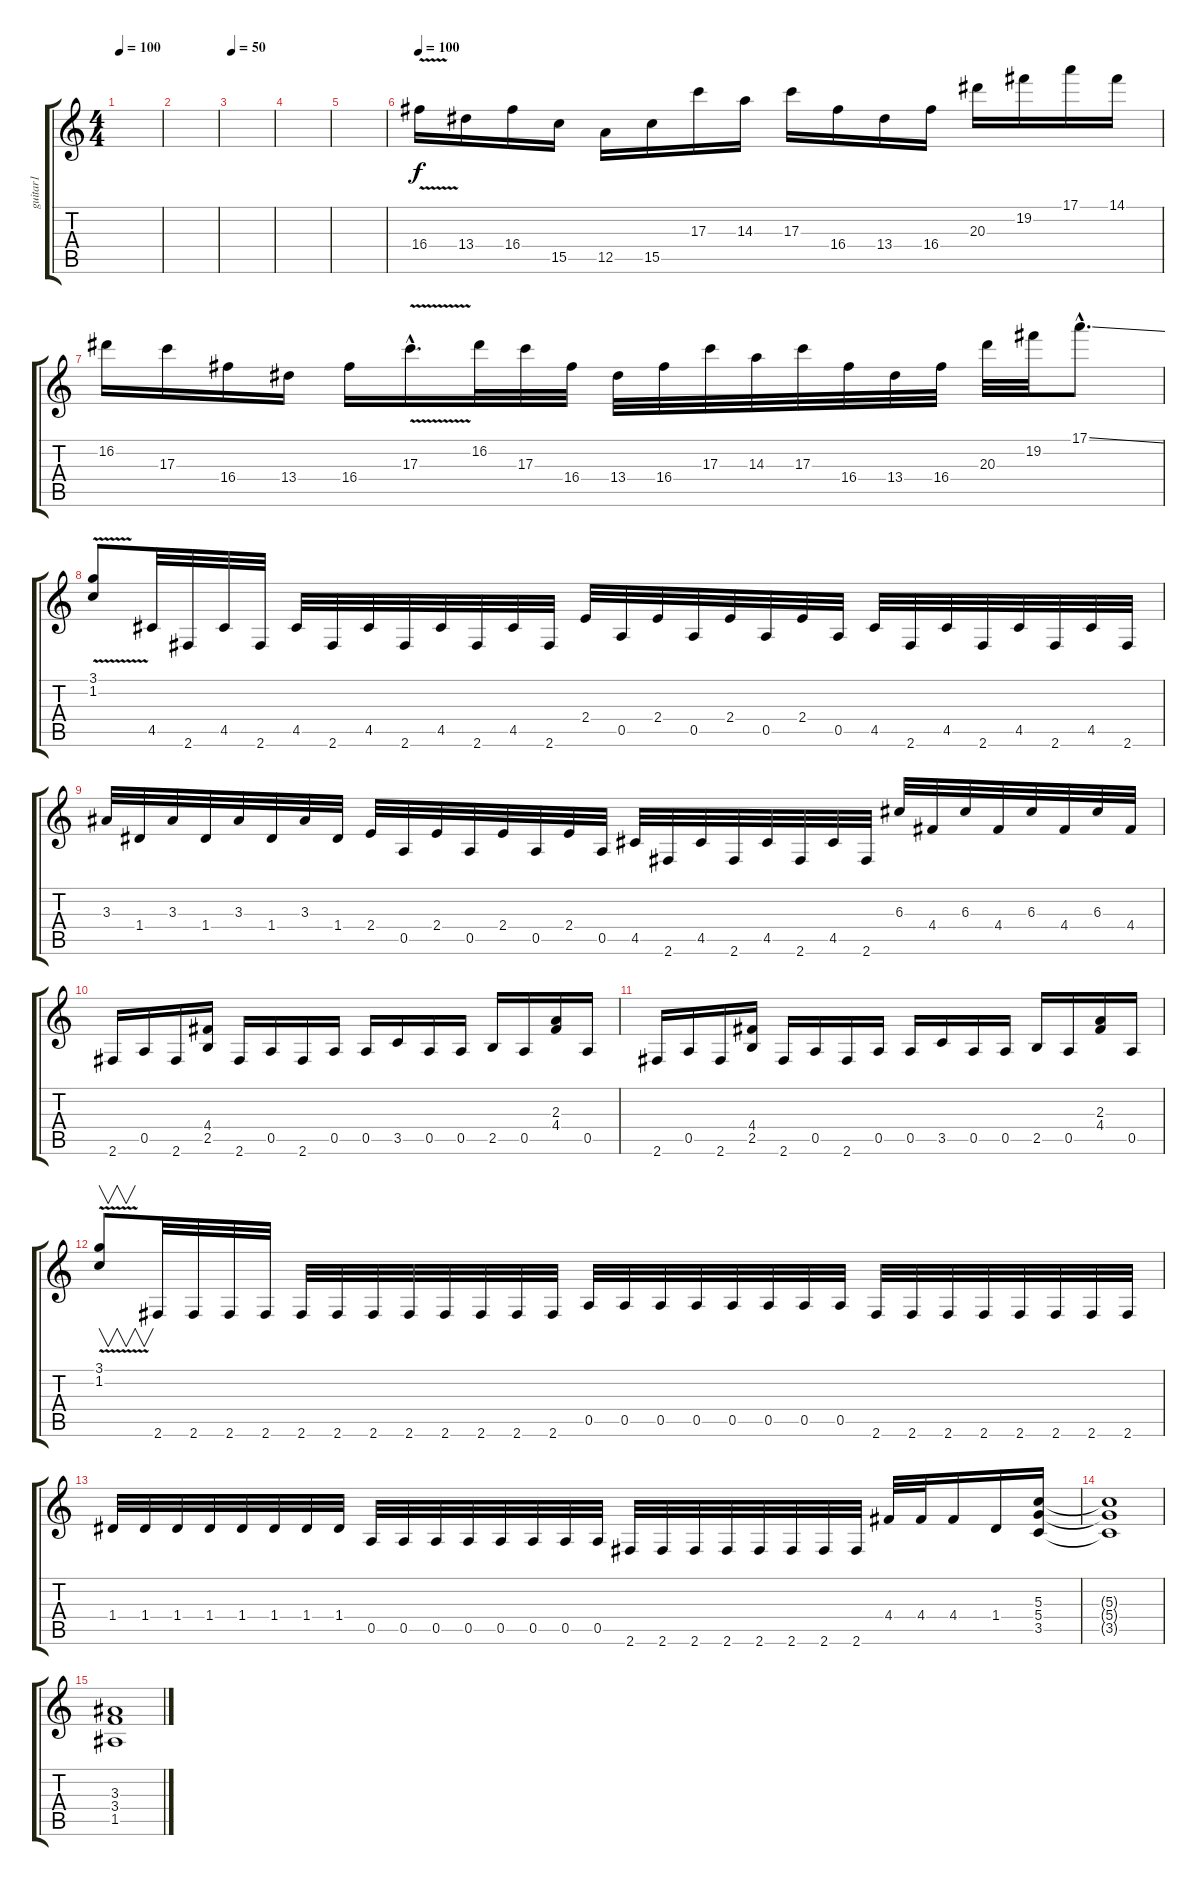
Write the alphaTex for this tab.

\track ("guitar1" "guitar1") {instrument acousticguitarsteel}
\staff {score tabs}
\tuning (E4 B3 G3 D3 A2 E2) {hide}
\ts (4 4)
\tempo 100
\clef g2
\ks c
|
|
\tempo 50
|
|
|
\tempo 100
16.4{v}.16{instrument distortionguitar} 13.4.16 16.4.16 15.5.16 12.5.16 15.5.16 17.3.16 14.3.16 17.3.16 16.4.16 13.4.16 16.4.16 20.3.16 19.2.16 17.1.16 14.1.16 |
16.2.16 17.3.16 16.4.16 13.4.16 16.4.16 17.3{v hac}.16{d} 16.2.32 17.3.32 16.4.32 13.4.32 16.4.32 17.3.32 14.3.32 17.3.32 16.4.32 13.4.32 16.4.32 20.3.32 19.2.32 17.1{ss hac}.8{d} |
(3.1 1.2{v}).8 4.5.32 2.6.32 4.5.32 2.6.32 4.5.32 2.6.32 4.5.32 2.6.32 4.5.32 2.6.32 4.5.32 2.6.32 2.4.32 0.5.32 2.4.32 0.5.32 2.4.32 0.5.32 2.4.32 0.5.32 4.5.32 2.6.32 4.5.32 2.6.32 4.5.32 2.6.32 4.5.32 2.6.32 |
3.3.32 1.4.32 3.3.32 1.4.32 3.3.32 1.4.32 3.3.32 1.4.32 2.4.32 0.5.32 2.4.32 0.5.32 2.4.32 0.5.32 2.4.32 0.5.32 4.5.32 2.6.32 4.5.32 2.6.32 4.5.32 2.6.32 4.5.32 2.6.32 6.3.32 4.4.32 6.3.32 4.4.32 6.3.32 4.4.32 6.3.32 4.4.32 |
2.6.16 0.5.16 2.6.16 (4.4 2.5).16 2.6.16 0.5.16 2.6.16 0.5.16 0.5.16 3.5.16 0.5.16 0.5.16 2.5.16 0.5.16 (2.3 4.4).16 0.5.16 |
2.6.16 0.5.16 2.6.16 (4.4 2.5).16 2.6.16 0.5.16 2.6.16 0.5.16 0.5.16 3.5.16 0.5.16 0.5.16 2.5.16 0.5.16 (2.3 4.4).16 0.5.16 |
(3.1 1.2{v}).8{v} 2.6.32 2.6.32 2.6.32 2.6.32 2.6.32 2.6.32 2.6.32 2.6.32 2.6.32 2.6.32 2.6.32 2.6.32 0.5.32 0.5.32 0.5.32 0.5.32 0.5.32 0.5.32 0.5.32 0.5.32 2.6.32 2.6.32 2.6.32 2.6.32 2.6.32 2.6.32 2.6.32 2.6.32 |
1.4.32 1.4.32 1.4.32 1.4.32 1.4.32 1.4.32 1.4.32 1.4.32 0.5.32 0.5.32 0.5.32 0.5.32 0.5.32 0.5.32 0.5.32 0.5.32 2.6.32 2.6.32 2.6.32 2.6.32 2.6.32 2.6.32 2.6.32 2.6.32 4.4.32 4.4.32 4.4.16 1.4.16 (5.3 5.4 3.5).16 |
(5.3{t} 5.4{t} 3.5{t}).1 |
(3.3 3.4 1.5).1
